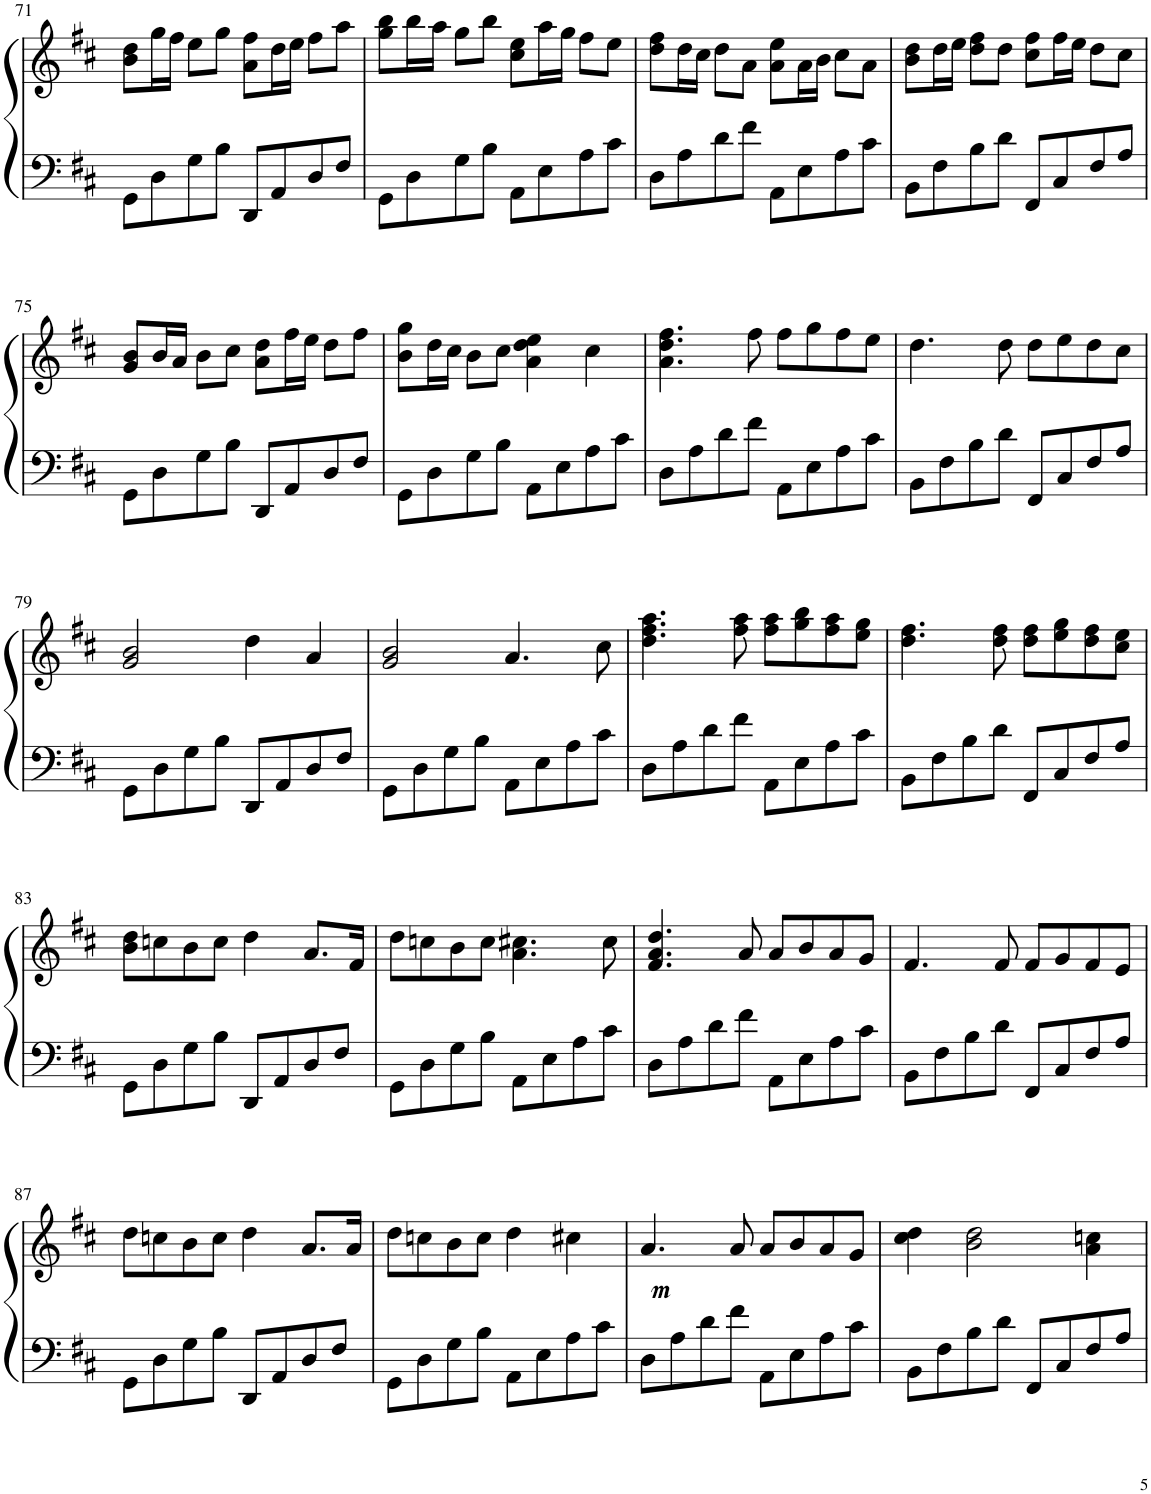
**kern	**kern	**dynam
*part1	*part1	*part1
*staff2	*staff1	*staff1/2
*I"Piano	*	*
*I'Pno.	*	*
!!LO:PB:g=z
*clefF4	*clefG2	*
*k[f#c#]	*k[f#c#]	*
*M4/4	*M4/4	*
=71	=71	=71
8GG\L	8b\ 8dd\L	.
8D\	16gg\L	.
.	16ff#\JJ	.
8G\	8ee\L	.
8B\J	8gg\J	.
8DD/L	8a\ 8ff#\L	.
8AA/	16dd\L	.
.	16ee\JJ	.
8D/	8ff#\L	.
8F#/J	8aa\J	.
=72	=72	=72
8GG\L	8gg\ 8bb\L	.
8D\	16bb\L	.
.	16aa\JJ	.
8G\	8gg\L	.
8B\J	8bb\J	.
8AA\L	8cc#\ 8ee\L	.
8E\	16aa\L	.
.	16gg\JJ	.
8A\	8ff#\L	.
8c#\J	8ee\J	.
=73	=73	=73
8D\L	8dd\ 8ff#\L	.
8A\	16dd\L	.
.	16cc#\JJ	.
8d\	8dd\L	.
8f#\J	8a\J	.
8AA\L	8a\ 8ee\L	.
8E\	16a\L	.
.	16b\JJ	.
8A\	8cc#\L	.
8c#\J	8a\J	.
=74	=74	=74
8BB\L	8b\ 8dd\L	.
8F#\	16dd\L	.
.	16ee\JJ	.
8B\	8dd\ 8ff#\L	.
8d\J	8dd\J	.
8FF#/L	8cc#\ 8ff#\L	.
8C#/	16ff#\L	.
.	16ee\JJ	.
8F#/	8dd\L	.
8A/J	8cc#\J	.
!!LO:LB:g=z
=75	=75	=75
8GG\L	8g/ 8b/L	.
8D\	16b/L	.
.	16a/JJ	.
8G\	8b\L	.
8B\J	8cc#\J	.
8DD/L	8a\ 8dd\L	.
8AA/	16ff#\L	.
.	16ee\JJ	.
8D/	8dd\L	.
8F#/J	8ff#\J	.
=76	=76	=76
8GG\L	8b\ 8gg\L	.
8D\	16dd\L	.
.	16cc#\JJ	.
8G\	8b\L	.
8B\J	8cc#\J	.
8AA\L	4a\ 4dd\ 4ee\	.
8E\	.	.
8A\	4cc#\	.
8c#\J	.	.
=77	=77	=77
8D\L	4.a\ 4.dd\ 4.ff#\	.
8A\	.	.
8d\	.	.
8f#\J	8ff#\	.
8AA\L	8ff#\L	.
8E\	8gg\	.
8A\	8ff#\	.
8c#\J	8ee\J	.
=78	=78	=78
8BB\L	4.dd\	.
8F#\	.	.
8B\	.	.
8d\J	8dd\	.
8FF#/L	8dd\L	.
8C#/	8ee\	.
8F#/	8dd\	.
8A/J	8cc#\J	.
!!LO:LB:g=z
=79	=79	=79
8GG\L	2g/ 2b/	.
8D\	.	.
8G\	.	.
8B\J	.	.
8DD/L	4dd\	.
8AA/	.	.
8D/	4a/	.
8F#/J	.	.
=80	=80	=80
8GG\L	2g/ 2b/	.
8D\	.	.
8G\	.	.
8B\J	.	.
8AA\L	4.a/	.
8E\	.	.
8A\	.	.
8c#\J	8cc#\	.
=81	=81	=81
8D\L	4.dd\ 4.ff#\ 4.aa\	.
8A\	.	.
8d\	.	.
8f#\J	8ff#\ 8aa\	.
8AA\L	8ff#\ 8aa\L	.
8E\	8gg\ 8bb\	.
8A\	8ff#\ 8aa\	.
8c#\J	8ee\ 8gg\J	.
=82	=82	=82
8BB\L	4.dd\ 4.ff#\	.
8F#\	.	.
8B\	.	.
8d\J	8dd\ 8ff#\	.
8FF#/L	8dd\ 8ff#\L	.
8C#/	8ee\ 8gg\	.
8F#/	8dd\ 8ff#\	.
8A/J	8cc#\ 8ee\J	.
!!LO:LB:g=z
=83	=83	=83
8GG\L	8b\ 8dd\L	.
8D\	8ccn\	.
8G\	8b\	.
8B\J	8cc\J	.
8DD/L	4dd\	.
8AA/	.	.
8D/	8.a/L	.
8F#/J	.	.
.	16f#/Jk	.
=84	=84	=84
8GG\L	8dd\L	.
8D\	8ccn\	.
8G\	8b\	.
8B\J	8cc\J	.
8AA\L	4.a\ 4.cc#X\	.
8E\	.	.
8A\	.	.
8c#\J	8cc#\	.
=85	=85	=85
8D\L	4.f#/ 4.a/ 4.dd/	.
8A\	.	.
8d\	.	.
8f#\J	8a/	.
8AA\L	8a/L	.
8E\	8b/	.
8A\	8a/	.
8c#\J	8g/J	.
=86	=86	=86
8BB\L	4.f#/	.
8F#\	.	.
8B\	.	.
8d\J	8f#/	.
8FF#/L	8f#/L	.
8C#/	8g/	.
8F#/	8f#/	.
8A/J	8e/J	.
!!LO:LB:g=z
=87	=87	=87
8GG\L	8dd\L	.
8D\	8ccn\	.
8G\	8b\	.
8B\J	8cc\J	.
8DD/L	4dd\	.
8AA/	.	.
8D/	8.a/L	.
8F#/J	.	.
.	16a/Jk	.
=88	=88	=88
8GG\L	8dd\L	.
8D\	8ccn\	.
8G\	8b\	.
8B\J	8cc\J	.
8AA\L	4dd\	.
8E\	.	.
8A\	4cc#X\	.
8c#\J	.	.
=89	=89	=89
!	!	!LO:DY:b
8D\L	4.a/	other-dynamics
8A\	.	.
8d\	.	.
8f#\J	8a/	.
8AA\L	8a/L	.
8E\	8b/	.
8A\	8a/	.
8c#\J	8g/J	.
=90	=90	=90
8BB\L	4cc#\ 4dd\	.
8F#\	.	.
8B\	2b\ 2dd\	.
8d\J	.	.
8FF#/L	.	.
8C#/	.	.
8F#/	4a\ 4ccn\	.
8A/J	.	.
=	=	=
*-	*-	*-
